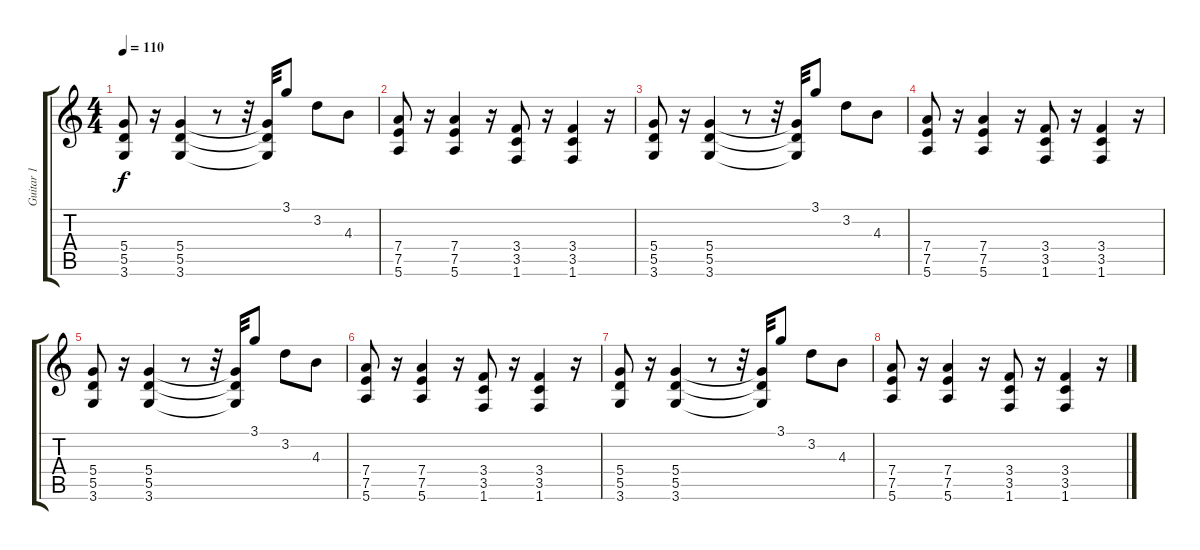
\track ("Guitar 1" "Guitar 1") {instrument overdrivenguitar}
\staff {score tabs}
\tuning (E4 B3 G3 D3 A2 E2) {hide}
\ts (4 4)
\tempo 110
\clef g2
\ks c
(5.4 5.5 3.6).8{dy f volume 9} r.16 (5.4 5.5 3.6).4 r.8 r.32 (5.4{t} 5.5{t} 3.6{t}).32 3.1.8 3.2.8 4.3.8 |
(7.4 7.5 5.6).8 r.16 (7.4 7.5 5.6).4 r.16 (3.4 3.5 1.6).8 r.16 (3.4 3.5 1.6).4 r.16 |
(5.4 5.5 3.6).8{volume 6} r.16 (5.4 5.5 3.6).4 r.8 r.32 (5.4{t} 5.5{t} 3.6{t}).32 3.1.8 3.2.8 4.3.8 |
(7.4 7.5 5.6).8 r.16 (7.4 7.5 5.6).4 r.16 (3.4 3.5 1.6).8 r.16 (3.4 3.5 1.6).4 r.16 |
(5.4 5.5 3.6).8{volume 3} r.16 (5.4 5.5 3.6).4 r.8 r.32 (5.4{t} 5.5{t} 3.6{t}).32 3.1.8 3.2.8 4.3.8 |
(7.4 7.5 5.6).8 r.16 (7.4 7.5 5.6).4 r.16 (3.4 3.5 1.6).8 r.16 (3.4 3.5 1.6).4 r.16 |
(5.4 5.5 3.6).8{volume 1} r.16 (5.4 5.5 3.6).4 r.8 r.32 (5.4{t} 5.5{t} 3.6{t}).32 3.1.8 3.2.8 4.3.8 |
(7.4 7.5 5.6).8 r.16 (7.4 7.5 5.6).4 r.16 (3.4 3.5 1.6).8 r.16 (3.4 3.5 1.6).4 r.16
